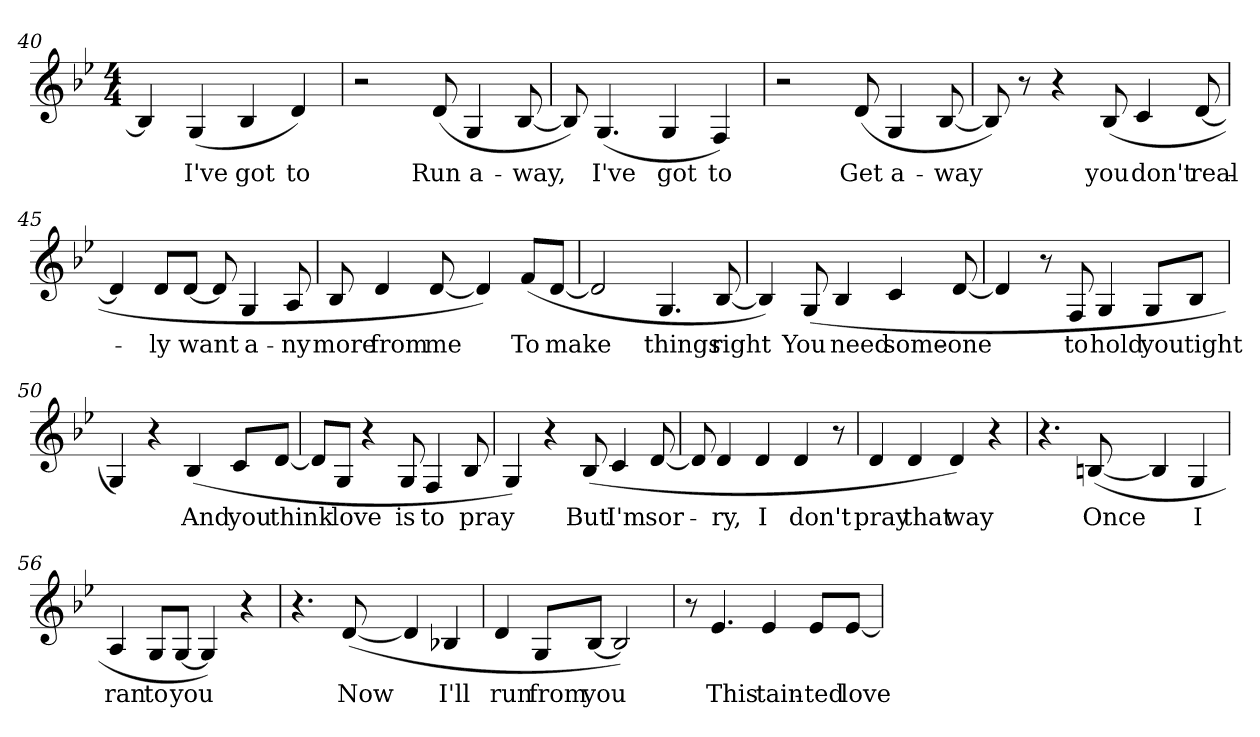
**kern	**text
*part1	*part1
*staff1	*staff1
*clefG2	*
*k[b-e-]	*
*g:	*
*M4/4	*
=40	=40
4B-i/]	.
!	!LO:LY:b:color=#000000
(4Gi/	I've
!	!LO:LY:b:color=#000000
4B-i/	got
!	!LO:LY:b:color=#000000
4di/)	to
=41	=41
2r	.
!	!LO:LY:b:color=#000000
(8di/	Run
!	!LO:LY:b:color=#000000
4Gi/	a-
!	!LO:LY:b:color=#000000
[8B-i/	-way,
=42	=42
8B-i/])	.
!	!LO:LY:b:color=#000000
(4.Gi/	I've
!	!LO:LY:b:color=#000000
4Gi/	got
!	!LO:LY:b:color=#000000
4Fi/)	to
=43	=43
2r	.
!	!LO:LY:b:color=#000000
(8di/	Get
!	!LO:LY:b:color=#000000
4Gi/	a-
!	!LO:LY:b:color=#000000
[8B-i/	-way
!!LO:LB:g=z
=44	=44
8B-i/])	.
8r	.
4r	.
!	!LO:LY:b:color=#000000
(8B-i/	you
!	!LO:LY:b:color=#000000
4ci/	don't
!	!LO:LY:b:color=#000000
[8di/	real-
=45	=45
4di/]	.
!	!LO:LY:b:color=#000000
8di/L	-ly
!	!LO:LY:b:color=#000000
[8di/J	want
8di/]	.
!	!LO:LY:b:color=#000000
4Gi/	a-
!	!LO:LY:b:color=#000000
8Ai/	-ny
=46	=46
!	!LO:LY:b:color=#000000
8B-i/	more
!	!LO:LY:b:color=#000000
4di/	from
!	!LO:LY:b:color=#000000
[8di/	me
4di/])	.
!	!LO:LY:b:color=#000000
(8fi/L	To
!	!LO:LY:b:color=#000000
[8di/J	make
=47	=47
2di/]	.
!	!LO:LY:b:color=#000000
4.Gi/	things
!	!LO:LY:b:color=#000000
[8B-i/	right
!!LO:PB:g=z
=48	=48
4B-i/])	.
!	!LO:LY:b:color=#000000
(8Gi/	You
!	!LO:LY:b:color=#000000
4B-i/	need
!	!LO:LY:b:color=#000000
4ci/	some-
!	!LO:LY:b:color=#000000
[8di/	-one
=49	=49
4di/]	.
8r	.
!	!LO:LY:b:color=#000000
8Fi/	to
!	!LO:LY:b:color=#000000
4Gi/	hold
!	!LO:LY:b:color=#000000
8Gi/L	you
!	!LO:LY:b:color=#000000
8B-i/J	tight
=50	=50
4Gi/)	.
4r	.
!	!LO:LY:b:color=#000000
(4B-i/	And
!	!LO:LY:b:color=#000000
8ci/L	you
!	!LO:LY:b:color=#000000
[8di/J	think
=51	=51
8di/L]	.
!	!LO:LY:b:color=#000000
8Gi/J	love
4r	.
!	!LO:LY:b:color=#000000
8Gi/	is
!	!LO:LY:b:color=#000000
4Fi/	to
!	!LO:LY:b:color=#000000
8B-i/	pray
!!LO:LB:g=z
=52	=52
4Gi/)	.
4r	.
!	!LO:LY:b:color=#000000
(8B-i/	But
!	!LO:LY:b:color=#000000
4ci/	I'm
!	!LO:LY:b:color=#000000
[8di/	sor-
=53	=53
8di/]	.
!	!LO:LY:b:color=#000000
4di/	-ry,
!	!LO:LY:b:color=#000000
4di/	I
!	!LO:LY:b:color=#000000
4di/	don't
8r	.
=54	=54
!	!LO:LY:b:color=#000000
4di/	pray
!	!LO:LY:b:color=#000000
4di/	that
!	!LO:LY:b:color=#000000
4di/)	way
4r	.
=55	=55
4.r	.
!	!LO:LY:b:color=#000000
([8Bni/	Once
4Bi/]	.
!	!LO:LY:b:color=#000000
4Gi/	I
=56	=56
!	!LO:LY:b:color=#000000
4Ai/	ran
!	!LO:LY:b:color=#000000
8Gi/L	to
!	!LO:LY:b:color=#000000
[8Gi/J	you
4Gi/])	.
4r	.
!!LO:LB:g=z
=57	=57
4.r	.
!	!LO:LY:b:color=#000000
([8di/	Now
4di/]	.
!	!LO:LY:b:color=#000000
4B-Xi/	I'll
=58	=58
!	!LO:LY:b:color=#000000
4di/	run
!	!LO:LY:b:color=#000000
8Gi/L	from
!	!LO:LY:b:color=#000000
[8B-i/J	you
2B-i/])	.
=59	=59
8r	.
!	!LO:LY:b:color=#000000
4.e-i/	This
!	!LO:LY:b:color=#000000
4e-i/	tain-
!	!LO:LY:b:color=#000000
8e-i/L	-ted
!	!LO:LY:b:color=#000000
[8e-i/J	love
=	=
*-	*-
